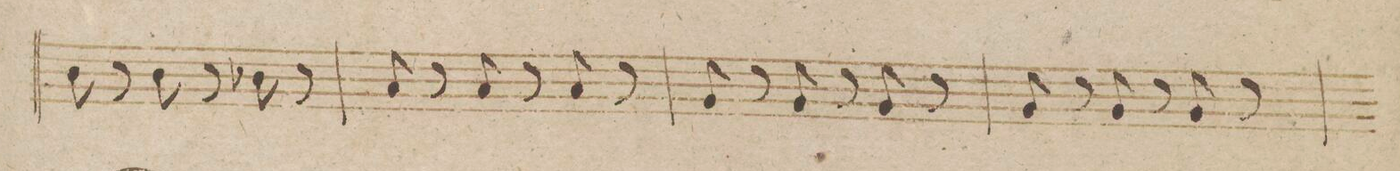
**kern	**dynam
*I"Viola.	*
*clefC3	*
*k[b-]	*
*M3/4	*
8c\	.
8r	.
8c\	.
8r	.
8c-X\	.
8r	.
=45	=45
8B-/	.
8r	.
8B-/	.
8r	.
8B-/	.
8r	.
=46	=46
8A/	.
8r	.
8A/	.
8r	.
8A/	.
8r	.
=47	=47
8A/	.
8r	.
8A/	.
8r	.
8A/	.
8r	.
=48	=48
*-	*-
